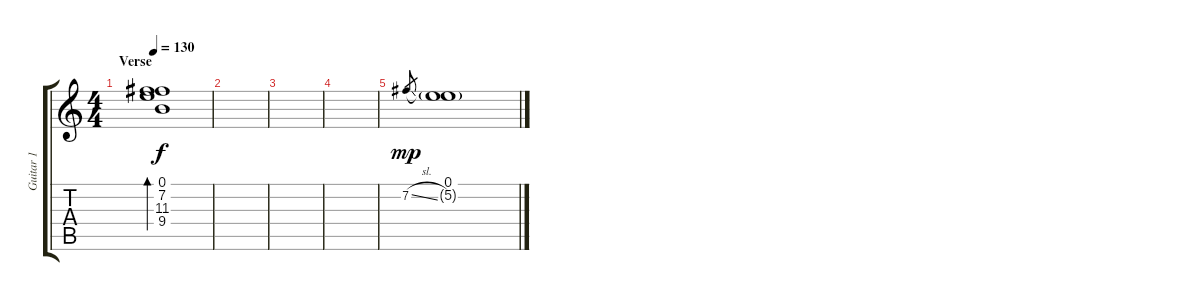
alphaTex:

\track ("Guitar 1" "Guitar 1") {instrument electricguitarclean}
\staff {score tabs}
\tuning (E4 B3 G3 D3 A2 D2) {hide}
\ts (4 4)
\section ("" "Verse")
\tempo 130
\clef g2
\ks c
(0.1 7.2 11.3 9.4).1{bd 120 dy f} |
|
|
|
7.2{sl}.8{gr dy mp} (0.1 5.2{g}).1
